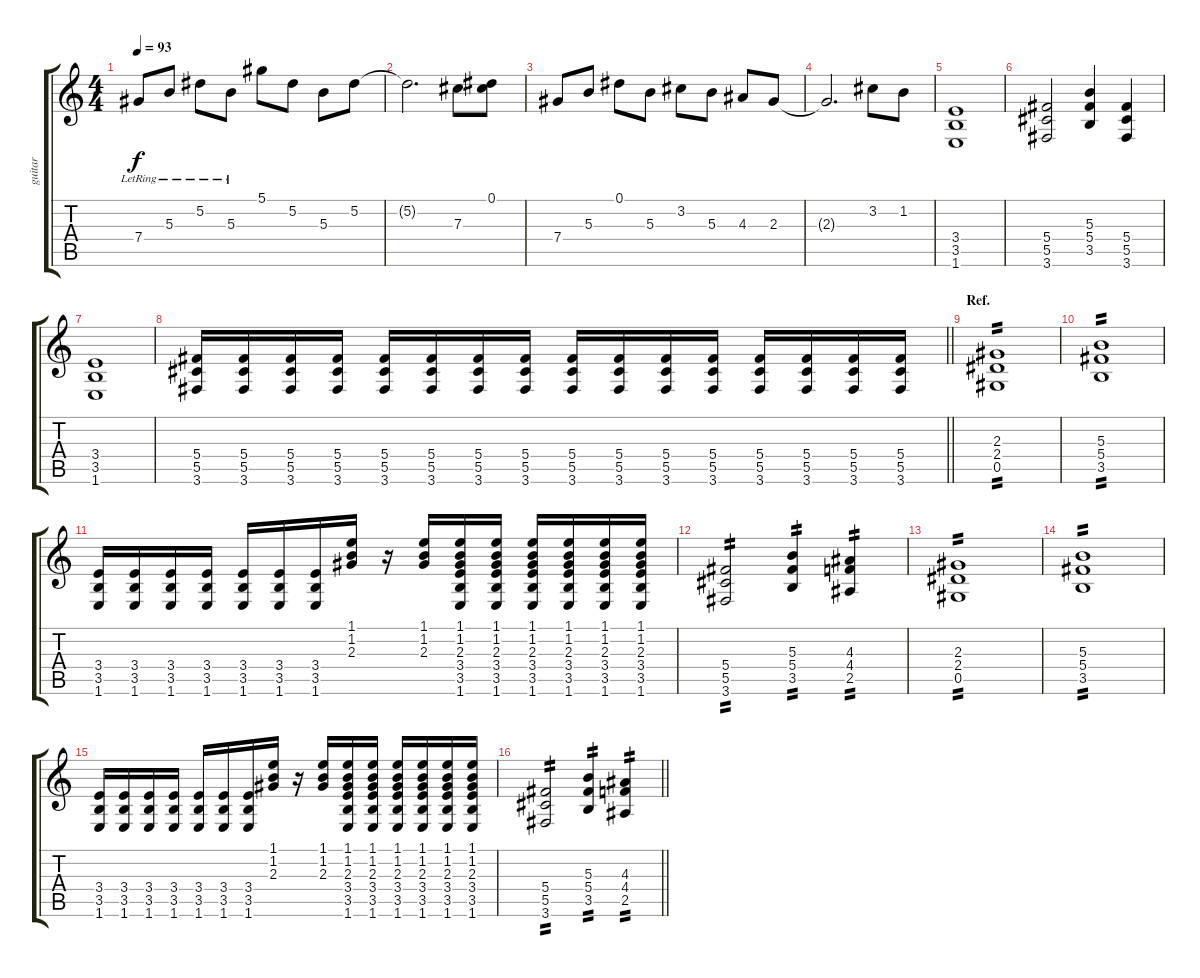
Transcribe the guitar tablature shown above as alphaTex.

\track ("guitar" "guitar") {instrument electricguitarjazz}
\staff {score tabs}
\tuning (Eb4 Bb3 Gb3 Db3 Ab2 Eb2) {hide}
\ts (4 4)
\tempo 93
\clef g2
\ks c
7.4{lr}.8{dy f instrument distortionguitar} 5.3{lr}.8 5.2{lr}.8 5.3{lr}.8 5.1.8 5.2.8 5.3.8 5.2.8 |
5.2{t}.2{d} 7.3.8 (0.1 7.3{t}).8 |
7.4.8{instrument distortionguitar} 5.3.8 0.1.8 5.3.8 3.2.8 5.3.8 4.3.8 2.3.8 |
2.3{t}.2{d} 3.2.8 1.2.8 |
(3.4 3.5 1.6).1 |
(5.4 5.5 3.6).2 (5.3 5.4 3.5).4 (5.4 5.5 3.6).4 |
(3.4 3.5 1.6).1 |
\barLineRight lightlight
(5.4 5.5 3.6).16 (5.4 5.5 3.6).16 (5.4 5.5 3.6).16 (5.4 5.5 3.6).16 (5.4 5.5 3.6).16 (5.4 5.5 3.6).16 (5.4 5.5 3.6).16 (5.4 5.5 3.6).16 (5.4 5.5 3.6).16 (5.4 5.5 3.6).16 (5.4 5.5 3.6).16 (5.4 5.5 3.6).16 (5.4 5.5 3.6).16 (5.4 5.5 3.6).16 (5.4 5.5 3.6).16 (5.4 5.5 3.6).16 |
\section ("" "Ref.")
(2.3 2.4 0.5).1{tp 2} |
(5.3 5.4 3.5).1{tp 2} |
(3.4 3.5 1.6).16 (3.4 3.5 1.6).16 (3.4 3.5 1.6).16 (3.4 3.5 1.6).16 (3.4 3.5 1.6).16 (3.4 3.5 1.6).16 (3.4 3.5 1.6).16 (1.1 1.2 2.3).16 r.16 (1.1 1.2 2.3).16 (1.1 1.2 2.3 3.4 3.5 1.6).16 (1.1 1.2 2.3 3.4 3.5 1.6).16 (1.1 1.2 2.3 3.4 3.5 1.6).16 (1.1 1.2 2.3 3.4 3.5 1.6).16 (1.1 1.2 2.3 3.4 3.5 1.6).16 (1.1 1.2 2.3 3.4 3.5 1.6).16 |
(5.4 5.5 3.6).2{tp 2} (5.3 5.4 3.5).4{tp 2} (4.3 4.4 2.5).4{tp 2} |
(2.3 2.4 0.5).1{tp 2 volume 14} |
(5.3 5.4 3.5).1{tp 2} |
(3.4 3.5 1.6).16 (3.4 3.5 1.6).16 (3.4 3.5 1.6).16 (3.4 3.5 1.6).16 (3.4 3.5 1.6).16 (3.4 3.5 1.6).16 (3.4 3.5 1.6).16 (1.1 1.2 2.3).16 r.16 (1.1 1.2 2.3).16 (1.1 1.2 2.3 3.4 3.5 1.6).16 (1.1 1.2 2.3 3.4 3.5 1.6).16 (1.1 1.2 2.3 3.4 3.5 1.6).16 (1.1 1.2 2.3 3.4 3.5 1.6).16 (1.1 1.2 2.3 3.4 3.5 1.6).16 (1.1 1.2 2.3 3.4 3.5 1.6).16 |
\barLineRight lightlight
(5.4 5.5 3.6).2{tp 2} (5.3 5.4 3.5).4{tp 2} (4.3 4.4 2.5).4{tp 2}
